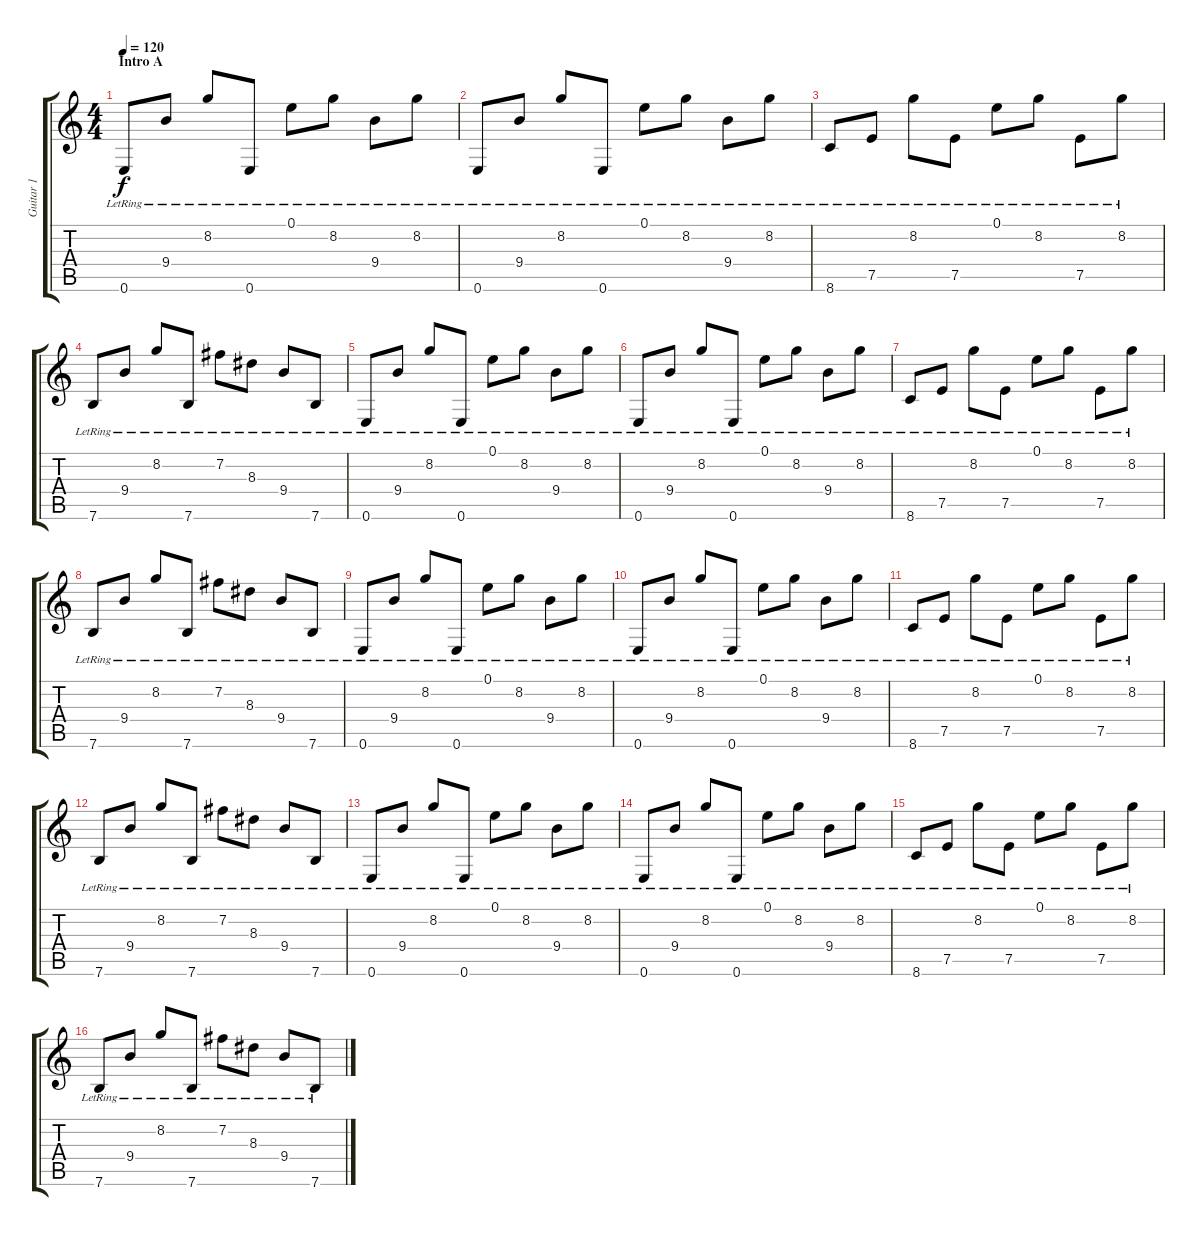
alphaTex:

\track ("Guitar 1" "Guitar 1") {instrument electricguitarclean}
\staff {score tabs}
\tuning (E4 B3 G3 D3 A2 E2) {hide}
\ts (4 4)
\section ("" "Intro A")
\tempo 120
\clef g2
\ks c
0.6{lr}.8{dy f instrument electricguitarclean} 9.4{lr}.8 8.2{lr}.8 0.6{lr}.8 0.1{lr}.8 8.2{lr}.8 9.4{lr}.8 8.2{lr}.8 |
0.6{lr}.8 9.4{lr}.8 8.2{lr}.8 0.6{lr}.8 0.1{lr}.8 8.2{lr}.8 9.4{lr}.8 8.2{lr}.8 |
8.6{lr}.8 7.5{lr}.8 8.2{lr}.8 7.5{lr}.8 0.1{lr}.8 8.2{lr}.8 7.5{lr}.8 8.2{lr}.8 |
7.6{lr}.8 9.4{lr}.8 8.2{lr}.8 7.6{lr}.8 7.2{lr}.8 8.3{lr}.8 9.4{lr}.8 7.6{lr}.8 |
0.6{lr}.8 9.4{lr}.8 8.2{lr}.8 0.6{lr}.8 0.1{lr}.8 8.2{lr}.8 9.4{lr}.8 8.2{lr}.8 |
0.6{lr}.8 9.4{lr}.8 8.2{lr}.8 0.6{lr}.8 0.1{lr}.8 8.2{lr}.8 9.4{lr}.8 8.2{lr}.8 |
8.6{lr}.8 7.5{lr}.8 8.2{lr}.8 7.5{lr}.8 0.1{lr}.8 8.2{lr}.8 7.5{lr}.8 8.2{lr}.8 |
7.6{lr}.8 9.4{lr}.8 8.2{lr}.8 7.6{lr}.8 7.2{lr}.8 8.3{lr}.8 9.4{lr}.8 7.6{lr}.8 |
0.6{lr}.8 9.4{lr}.8 8.2{lr}.8 0.6{lr}.8 0.1{lr}.8 8.2{lr}.8 9.4{lr}.8 8.2{lr}.8 |
0.6{lr}.8 9.4{lr}.8 8.2{lr}.8 0.6{lr}.8 0.1{lr}.8 8.2{lr}.8 9.4{lr}.8 8.2{lr}.8 |
8.6{lr}.8 7.5{lr}.8 8.2{lr}.8 7.5{lr}.8 0.1{lr}.8 8.2{lr}.8 7.5{lr}.8 8.2{lr}.8 |
7.6{lr}.8 9.4{lr}.8 8.2{lr}.8 7.6{lr}.8 7.2{lr}.8 8.3{lr}.8 9.4{lr}.8 7.6{lr}.8 |
0.6{lr}.8 9.4{lr}.8 8.2{lr}.8 0.6{lr}.8 0.1{lr}.8 8.2{lr}.8 9.4{lr}.8 8.2{lr}.8 |
0.6{lr}.8 9.4{lr}.8 8.2{lr}.8 0.6{lr}.8 0.1{lr}.8 8.2{lr}.8 9.4{lr}.8 8.2{lr}.8 |
8.6{lr}.8 7.5{lr}.8 8.2{lr}.8 7.5{lr}.8 0.1{lr}.8 8.2{lr}.8 7.5{lr}.8 8.2{lr}.8 |
7.6{lr}.8 9.4{lr}.8 8.2{lr}.8 7.6{lr}.8 7.2{lr}.8 8.3{lr}.8 9.4{lr}.8 7.6{lr}.8
